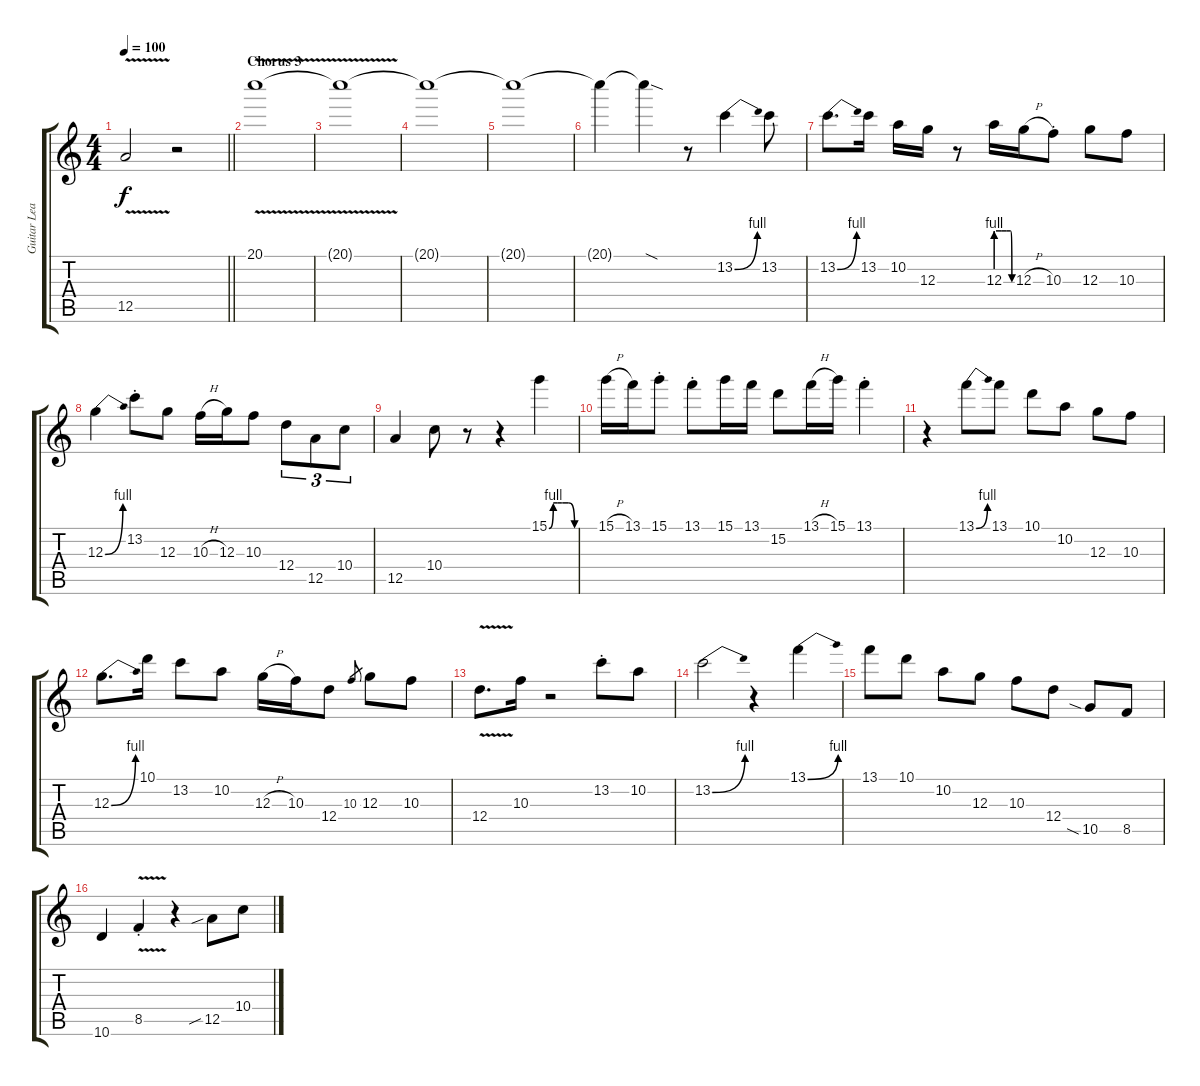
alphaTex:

\track ("Guitar Lead" "Guitar Lea") {instrument overdrivenguitar}
\staff {score tabs}
\tuning (E4 B3 G3 D3 A2 E2) {hide}
\ts (4 4)
\tempo 100
\clef g2
\barLineRight lightlight
\ks c
12.5{v}.2{dy f} r.2 |
\section ("" "Chorus 3")
20.1{v}.1 |
20.1{t}.1 |
20.1{t}.1 |
20.1{t}.1 |
20.1{t}.4 20.1{sod t}.4 r.8 13.2{be (bend 0 0 60 4)}.4 13.2.8 |
13.2{be (bend 0 0 60 4)}.8{d} 13.2.16 10.2.16 12.3.16 r.8 12.3{be (custom 0 4 20 4 40 4 55 4 60 0)}.16 12.3{h}.16 10.3{st}.8 12.3.8 10.3.8 |
12.3{be (bend 0 0 60 4)}.4 13.2{st}.8 12.3.8 10.3{h}.16 12.3.16 10.3.8 12.4.8{tu (3 2)} 12.5.8{tu (3 2)} 10.4.8{tu (3 2)} |
12.5.4 10.4.8 r.8 r.4 15.1{be (custom 0 0 10 4 20 4 30 4 32 4 46 4 60 0)}.4 |
15.1{h}.16 13.1.16 15.1{st}.8 13.1{st}.8 15.1.16 13.1.16 15.2.8 13.1{h}.16 15.1.16 13.1{st}.4 |
r.4 13.1{be (bend 0 0 60 4)}.8 13.1.8 10.1.8 10.2.8 12.3.8 10.3.8 |
12.3{be (bend 0 0 60 4)}.8{d} 10.1.16 13.2.8 10.2.8 12.3{h}.16 10.3.16 12.4.8 10.3.8{gr} 12.3.8 10.3.8 |
12.4{v}.8{d} 10.3.16 r.2 13.2{st}.8 10.2.8 |
13.2{be (bend 0 0 60 4)}.2 r.4 13.1{be (bend 0 0 60 4)}.4 |
13.1.8 10.1.8 10.2.8 12.3.8 10.3.8 12.4.8 10.5{sia}.8 8.5.8 |
10.6.4 8.5{v st}.4 r.4 12.5{sib}.8 10.4.8
